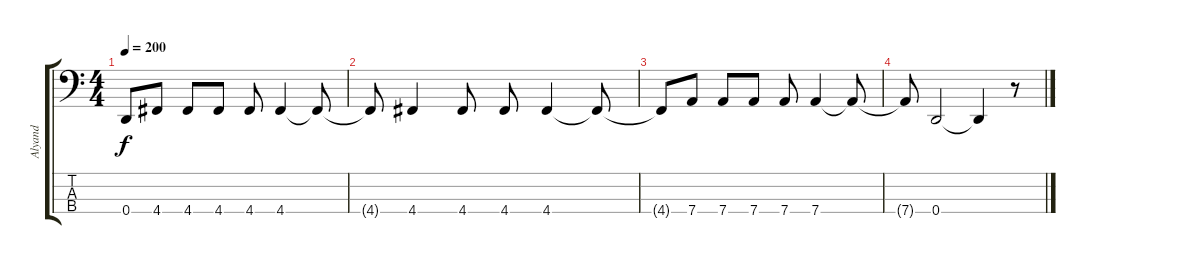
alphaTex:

\track ("Alyand" "Alyand") {instrument electricbasspick}
\staff {score tabs}
\tuning (G2 D2 A1 D1) {hide}
\ts (4 4)
\tempo 200
\clef f4
\ks c
0.4{t}.8{dy f} 4.4.8 4.4.8 4.4.8 4.4.8 4.4.4 4.4{t}.8 |
4.4{t}.8 4.4.4 4.4.8 4.4.8 4.4.4 4.4{t}.8 |
4.4{t}.8 7.4.8 7.4.8 7.4.8 7.4.8 7.4.4 7.4{t}.8 |
7.4{t}.8 0.4.2 0.4{t}.4 r.8
